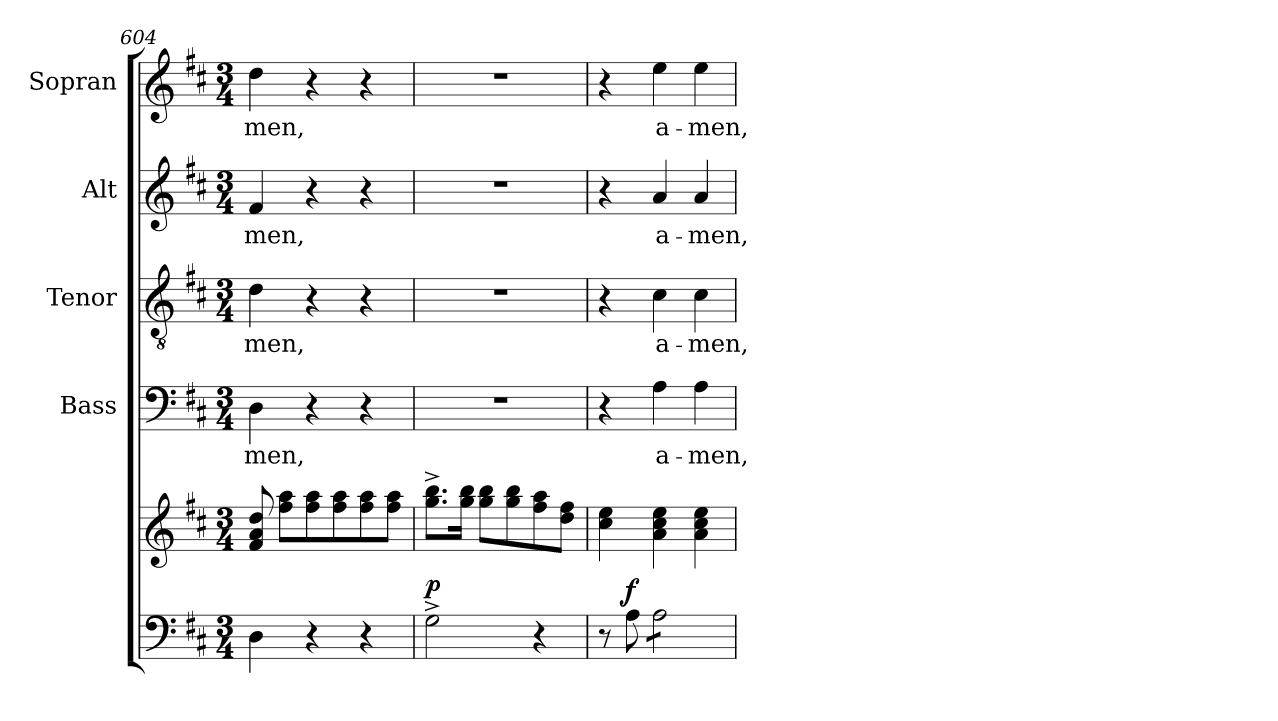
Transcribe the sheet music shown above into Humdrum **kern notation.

**kern	**kern	**dynam	**kern	**text	**kern	**text	**kern	**text	**kern	**text
*part5	*part5	*part5	*part4	*part4	*part3	*part3	*part2	*part2	*part1	*part1
*staff6	*staff5	*staff5/6	*staff4	*staff4	*staff3	*staff3	*staff2	*staff2	*staff1	*staff1
*	*	*	*I"Bass	*	*I"Tenor	*	*I"Alt	*	*I"Sopran	*
*	*	*	*I'B.	*	*I'T.	*	*I'A.	*	*I'S.	*
*clefF4	*clefG2	*	*clefF4	*	*clefGv2	*	*clefG2	*	*clefG2	*
*k[f#c#]	*k[f#c#]	*	*k[f#c#]	*	*k[f#c#]	*	*k[f#c#]	*	*k[f#c#]	*
*D:	*D:	*	*D:	*	*D:	*	*D:	*	*D:	*
*M3/4	*M3/4	*	*M3/4	*	*M3/4	*	*M3/4	*	*M3/4	*
=604	=604	=604	=604	=604	=604	=604	=604	=604	=604	=604
!	!	!	!	!LO:LY:b	!	!LO:LY:b	!	!LO:LY:b	!	!LO:LY:b
4D\	8f#/ 8a/ 8dd/	.	4D\	-men,	4d\	-men,	4f#/	-men,	4dd\	-men,
.	8ff#\ 8aa\L	.	.	.	.	.	.	.	.	.
4r	8ff#\ 8aa\	.	4r	.	4r	.	4r	.	4r	.
.	8ff#\ 8aa\	.	.	.	.	.	.	.	.	.
4r	8ff#\ 8aa\	.	4r	.	4r	.	4r	.	4r	.
.	8ff#\ 8aa\J	.	.	.	.	.	.	.	.	.
=605	=605	=605	=605	=605	=605	=605	=605	=605	=605	=605
!	!	!LO:DY:a=2	!	!	!	!	!	!	!	!
2G^>\	8.gg\^> 8.bb\^>L	p	2.r	.	2.r	.	2.r	.	2.r	.
.	16gg\ 16bb\Jk	.	.	.	.	.	.	.	.	.
.	8gg\ 8bb\L	.	.	.	.	.	.	.	.	.
.	8gg\ 8bb\	.	.	.	.	.	.	.	.	.
4r	8ff#\ 8aa\	.	.	.	.	.	.	.	.	.
.	8dd\ 8ff#\J	.	.	.	.	.	.	.	.	.
=606	=606	=606	=606	=606	=606	=606	=606	=606	=606	=606
8r	4cc#\ 4ee\	.	4r	.	4r	.	4r	.	4r	.
!	!	!LO:DY:a=2	!	!	!	!	!	!	!	!
8A\	.	f	.	.	.	.	.	.	.	.
!	!	!	!	!LO:LY:b	!	!LO:LY:b	!	!LO:LY:b	!	!LO:LY:b
*tremolo	*	*	*	*	*	*	*	*	*	*
8A\L	4a\ 4cc#\ 4ee\	.	4A\	a-	4c#\	a-	4a/	a-	4ee\	a-
8A\	.	.	.	.	.	.	.	.	.	.
!	!	!	!	!LO:LY:b	!	!LO:LY:b	!	!LO:LY:b	!	!LO:LY:b
8A\	4a\ 4cc#\ 4ee\	.	4A\	-men,	4c#\	-men,	4a/	-men,	4ee\	-men,
8A\J	.	.	.	.	.	.	.	.	.	.
*Xtremolo	*	*	*	*	*	*	*	*	*	*
=	=	=	=	=	=	=	=	=	=	=
*-	*-	*-	*-	*-	*-	*-	*-	*-	*-	*-
